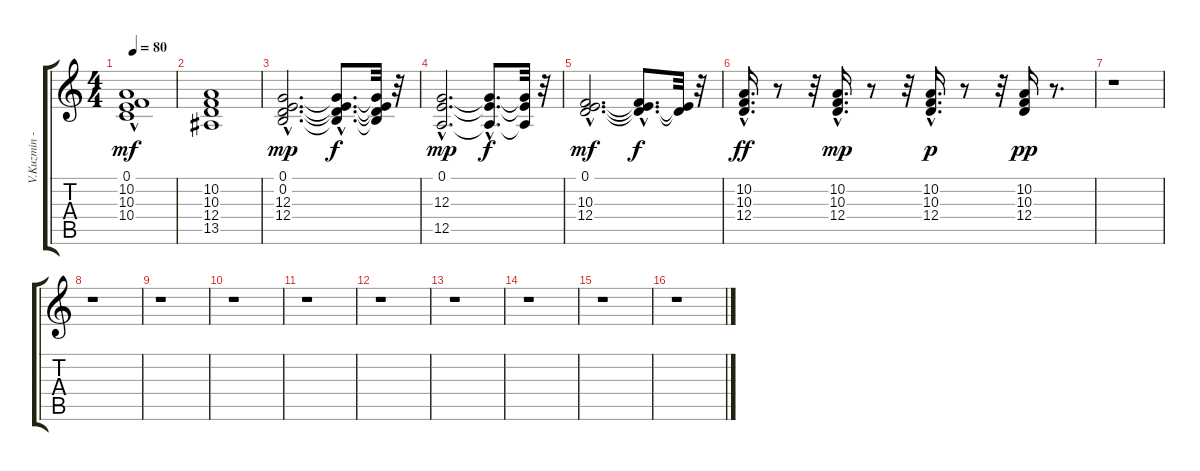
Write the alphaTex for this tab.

\track ("V.Kuzmin - I'll Never Forget You" "V.Kuzmin -") {instrument synthstrings2}
\staff {score tabs}
\tuning (E4 B3 G3 D3 A2 E2) {hide}
\ts (4 4)
\tempo 80
\clef g2
\ks c
(0.1 10.2{hac} 10.3 10.4{hac}).1{dy mf} |
(10.2 10.3 12.4 13.5).1 |
(0.1{hac} 0.2{hac} 12.3{hac} 12.4{hac}).2{d dy mp} (0.1{hac t} 0.2{hac t} 12.3{hac t} 12.4{hac t}).8{d dy f} (0.1{t} 0.2{t} 12.3{t} 12.4{t}).32 r.32 |
(0.1{hac} 12.3{hac} 12.5{hac}).2{d dy mp} (0.1{hac t} 12.3{hac t} 12.5{hac t}).8{d dy f} (0.1{t} 12.3{t} 12.5{t}).32 r.32 |
(0.1{hac} 10.3{hac} 12.4{hac}).2{d dy mf} (0.1{hac t} 10.3{hac t} 12.4{hac t}).8{d dy f} (0.1{t} 12.4{t}).32 r.32 |
(10.2{hac} 10.3{hac} 12.4{hac}).16{d dy ff balance 16 instrument electricguitarclean} r.8 r.32 (10.2{hac} 10.3{hac} 12.4{hac}).16{d dy mp} r.8 r.32 (10.2{hac} 10.3{hac} 12.4{hac}).16{d dy p} r.8 r.32 (10.2 10.3 12.4).16{dy pp} r.8{d} |
r.1 |
r.1 |
r.1 |
r.1 |
r.1 |
r.1 |
r.1 |
r.1 |
r.1 |
r.1
